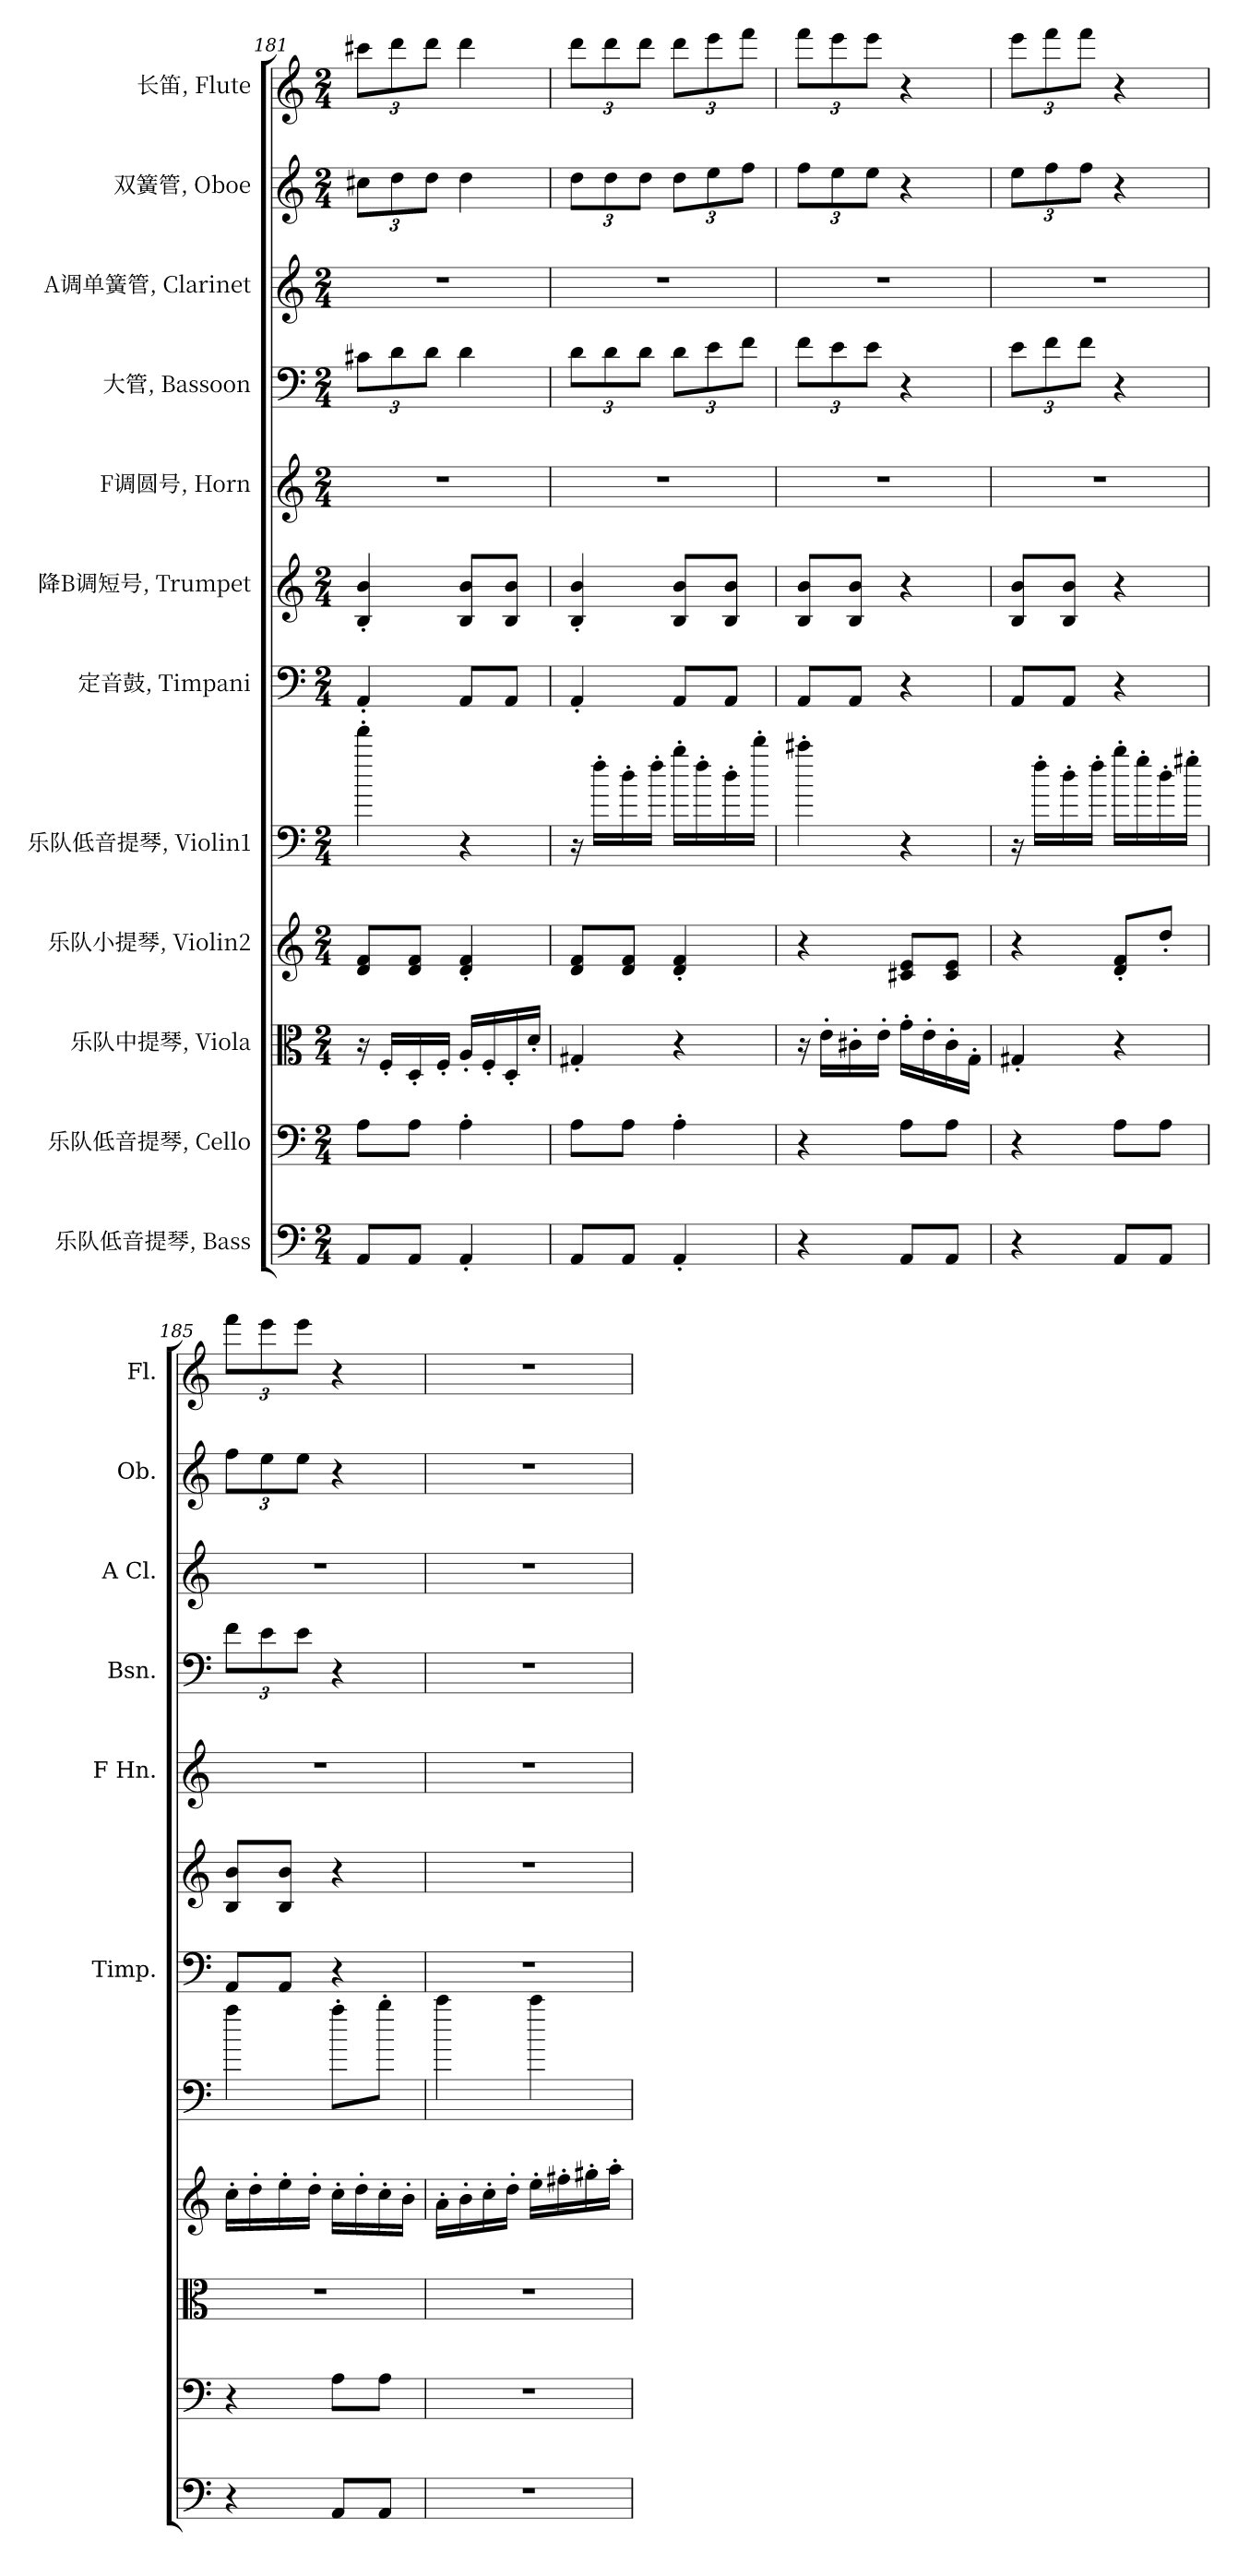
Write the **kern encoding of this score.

**kern	**kern	**kern	**kern	**kern	**kern	**kern	**kern	**kern	**kern	**kern	**kern
*part12	*part11	*part10	*part9	*part8	*part7	*part6	*part5	*part4	*part3	*part2	*part1
*staff12	*staff11	*staff10	*staff9	*staff8	*staff7	*staff6	*staff5	*staff4	*staff3	*staff2	*staff1
*I"乐队低音提琴, Bass	*I"乐队低音提琴, Cello	*I"乐队中提琴, Viola	*I"乐队小提琴, Violin2	*I"乐队低音提琴, Violin1	*I"定音鼓, Timpani	*I"降B调短号, Trumpet	*I"F调圆号, Horn	*I"大管, Bassoon	*I"A调单簧管, Clarinet	*I"双簧管, Oboe	*I"长笛, Flute
*	*	*	*	*	*I'Timp.	*	*I'F Hn.	*I'Bsn.	*I'A Cl.	*I'Ob.	*I'Fl.
*clefF4	*clefF4	*clefC3	*clefG2	*clefF4	*clefF4	*clefG2	*clefG2	*clefF4	*clefG2	*clefG2	*clefG2
*ITrd7c12	*ITrd7c12	*	*	*ITrd7c12	*	*ITrd1c2	*ITrd4c7	*	*ITrd2c3	*	*
*k[]	*k[]	*k[]	*k[]	*k[]	*k[]	*k[b-e-]	*k[b-]	*k[]	*k[f#c#g#]	*k[]	*k[]
*M2/4	*M2/4	*M2/4	*M2/4	*M2/4	*M2/4	*M2/4	*M2/4	*M2/4	*M2/4	*M2/4	*M2/4
*	*	*	*	*	*	*	*	*Xbrackettup	*	*Xbrackettup	*Xbrackettup
=181	=181	=181	=181	=181	=181	=181	=181	=181	=181	=181	=181
8AAA/L	8AA\L	16r	8d/ 8f/L	4ff'\	4AA'/	4A/' 4a/'	2r	12c#X\L	2r	12cc#X\L	12ccc#X\L
.	.	16F'/LL	.	.	.	.	.	.	.	.	.
.	.	.	.	.	.	.	.	12d\	.	12dd\	12ddd\
8AAA/J	8AA\J	16D'/	8d/ 8f/J	.	.	.	.	.	.	.	.
.	.	.	.	.	.	.	.	12d\J	.	12dd\J	12ddd\J
.	.	16F'/JJ	.	.	.	.	.	.	.	.	.
4AAA'/	4AA'\	16A'/LL	4d/' 4f/'	4r	8AA/L	8A/ 8a/L	.	4d\	.	4dd\	4ddd\
.	.	16F'/	.	.	.	.	.	.	.	.	.
.	.	16D'/	.	.	8AA/J	8A/ 8a/J	.	.	.	.	.
.	.	16d'/JJ	.	.	.	.	.	.	.	.	.
=182	=182	=182	=182	=182	=182	=182	=182	=182	=182	=182	=182
8AAA/L	8AA\L	4G#X'/	8d/ 8f/L	16r	4AA'/	4A/' 4a/'	2r	12d\L	2r	12dd\L	12ddd\L
.	.	.	.	16f'\LL	.	.	.	.	.	.	.
.	.	.	.	.	.	.	.	12d\	.	12dd\	12ddd\
8AAA/J	8AA\J	.	8d/ 8f/J	16d'\	.	.	.	.	.	.	.
.	.	.	.	.	.	.	.	12d\J	.	12dd\J	12ddd\J
.	.	.	.	16f'\JJ	.	.	.	.	.	.	.
4AAA'/	4AA'\	4r	4d/' 4f/'	16b'\LL	8AA/L	8A/ 8a/L	.	12d\L	.	12dd\L	12ddd\L
.	.	.	.	16f'\	.	.	.	.	.	.	.
.	.	.	.	.	.	.	.	12e\	.	12ee\	12eee\
.	.	.	.	16d'\	8AA/J	8A/ 8a/J	.	.	.	.	.
.	.	.	.	.	.	.	.	12f\J	.	12ff\J	12fff\J
.	.	.	.	16dd'\JJ	.	.	.	.	.	.	.
=183	=183	=183	=183	=183	=183	=183	=183	=183	=183	=183	=183
4r	4r	16r	4r	4cc#X'\	8AA/L	8A/ 8a/L	2r	12f\L	2r	12ff\L	12fff\L
.	.	16e'\LL	.	.	.	.	.	.	.	.	.
.	.	.	.	.	.	.	.	12e\	.	12ee\	12eee\
.	.	16c#X'\	.	.	8AA/J	8A/ 8a/J	.	.	.	.	.
.	.	.	.	.	.	.	.	12e\J	.	12ee\J	12eee\J
.	.	16e'\JJ	.	.	.	.	.	.	.	.	.
8AAA/L	8AA\L	16g'\LL	8c#X/ 8e/L	4r	4r	4r	.	4r	.	4r	4r
.	.	16e'\	.	.	.	.	.	.	.	.	.
8AAA/J	8AA\J	16c#'\	8c#/ 8e/J	.	.	.	.	.	.	.	.
.	.	16G'\JJ	.	.	.	.	.	.	.	.	.
!!LO:PB:g=z
=184	=184	=184	=184	=184	=184	=184	=184	=184	=184	=184	=184
4r	4r	4G#X'/	4r	16r	8AA/L	8A/ 8a/L	2r	12e\L	2r	12ee\L	12eee\L
.	.	.	.	16f'\LL	.	.	.	.	.	.	.
.	.	.	.	.	.	.	.	12f\	.	12ff\	12fff\
.	.	.	.	16d'\	8AA/J	8A/ 8a/J	.	.	.	.	.
.	.	.	.	.	.	.	.	12f\J	.	12ff\J	12fff\J
.	.	.	.	16f'\JJ	.	.	.	.	.	.	.
8AAA/L	8AA\L	4r	8d/' 8f/'L	16b'\LL	4r	4r	.	4r	.	4r	4r
.	.	.	.	16g'\	.	.	.	.	.	.	.
8AAA/J	8AA\J	.	8dd'/J	16d'\	.	.	.	.	.	.	.
.	.	.	.	16g#X'\JJ	.	.	.	.	.	.	.
=185	=185	=185	=185	=185	=185	=185	=185	=185	=185	=185	=185
4r	4r	2r	16cc'\LL	4a\	8AA/L	8A/ 8a/L	2r	12f\L	2r	12ff\L	12fff\L
.	.	.	16dd'\	.	.	.	.	.	.	.	.
.	.	.	.	.	.	.	.	12e\	.	12ee\	12eee\
.	.	.	16ee'\	.	8AA/J	8A/ 8a/J	.	.	.	.	.
.	.	.	.	.	.	.	.	12e\J	.	12ee\J	12eee\J
.	.	.	16dd'\JJ	.	.	.	.	.	.	.	.
8AAA/L	8AA\L	.	16cc'\LL	8a'\L	4r	4r	.	4r	.	4r	4r
.	.	.	16dd'\	.	.	.	.	.	.	.	.
8AAA/J	8AA\J	.	16cc'\	8b'\J	.	.	.	.	.	.	.
.	.	.	16b'\JJ	.	.	.	.	.	.	.	.
=186	=186	=186	=186	=186	=186	=186	=186	=186	=186	=186	=186
2r	2r	2r	16a'\LL	4cc\	2r	2r	2r	2r	2r	2r	2r
.	.	.	16b'\	.	.	.	.	.	.	.	.
.	.	.	16cc'\	.	.	.	.	.	.	.	.
.	.	.	16dd'\JJ	.	.	.	.	.	.	.	.
.	.	.	16ee'\LL	4cc\	.	.	.	.	.	.	.
.	.	.	16ff#X'\	.	.	.	.	.	.	.	.
.	.	.	16gg#X'\	.	.	.	.	.	.	.	.
.	.	.	16aa'\JJ	.	.	.	.	.	.	.	.
=	=	=	=	=	=	=	=	=	=	=	=
*-	*-	*-	*-	*-	*-	*-	*-	*-	*-	*-	*-
